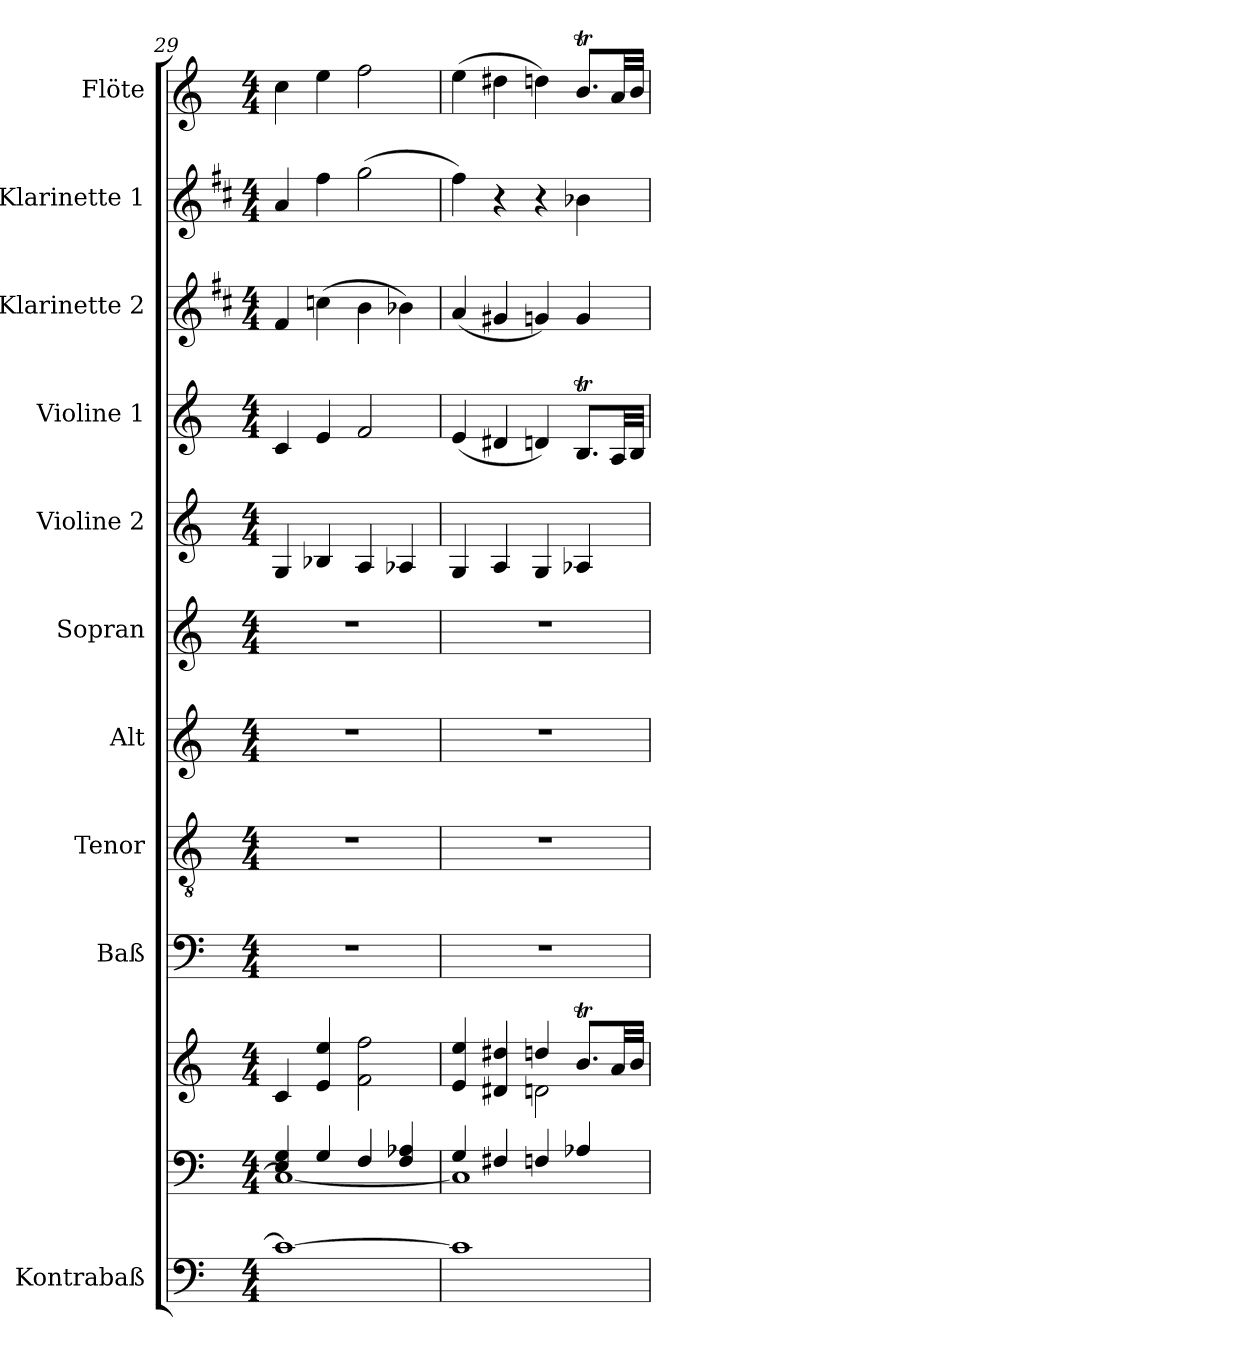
**kern	**kern	**kern	**kern	**kern	**kern	**kern	**kern	**kern	**kern	**kern	**kern
*part11	*part10	*part10	*part9	*part8	*part7	*part6	*part5	*part4	*part3	*part2	*part1
*staff12	*staff11	*staff10	*staff9	*staff8	*staff7	*staff6	*staff5	*staff4	*staff3	*staff2	*staff1
*I"Kontrabaß	*	*	*I"Baß	*I"Tenor	*I"Alt	*I"Sopran	*I"Violine 2	*I"Violine 1	*I"Klarinette 2	*I"Klarinette 1	*I"Flöte
*	*	*	*	*	*	*	*I'Vln	*I'Vln	*	*	*I'Fl
!!LO:PB:g=z
*clefF4	*clefF4	*clefG2	*clefF4	*clefGv2	*clefG2	*clefG2	*clefG2	*clefG2	*clefG2	*clefG2	*clefG2
*ITrd7c12	*	*	*	*	*	*	*	*	*ITrd1c2	*ITrd1c2	*
*k[]	*k[]	*k[]	*k[]	*k[]	*k[]	*k[]	*k[]	*k[]	*k[]	*k[]	*k[]
*C:	*C:	*C:	*C:	*C:	*C:	*C:	*C:	*C:	*C:	*C:	*C:
*M4/4	*M4/4	*M4/4	*M4/4	*M4/4	*M4/4	*M4/4	*M4/4	*M4/4	*M4/4	*M4/4	*M4/4
=29	=29	=29	=29	=29	=29	=29	=29	=29	=29	=29	=29
*	*^	*	*	*	*	*	*	*	*	*	*
1C_	4E/ 4G/	1C_	4c/	1r	1r	1r	1r	4G/	4c/	4e/	4g/	4cc\
.	4G/	.	4e/ 4ee/	.	.	.	.	4B-X/	4e/	(<4b-X\	4ee\	4ee\
.	4F/	.	2f\ 2ff\	.	.	.	.	4A/	2f/	4a\	(>2ff\	2ff\
.	4F/ 4A-X/	.	.	.	.	.	.	4A-X/	.	4a-X\)	.	.
=30	=30	=30	=30	=30	=30	=30	=30	=30	=30	=30	=30	=30
*	*	*	*^	*	*	*	*	*	*	*	*	*
1C]	4G/	1C]	4e/ 4ee/	2ryy	1r	1r	1r	1r	4G/	(<4e/	(<4g/	4ee\)	(>4ee\
.	4F#X/	.	4d#X/ 4dd#X/	.	.	.	.	.	4A/	4d#X/	4f#X/	4r	4dd#X\
.	4Fn/	.	4ddn/	2dn\	.	.	.	.	4G/	4dn/)	4fn/)	4r	4ddn\)
.	4A-X/	.	8.bt/L	.	.	.	.	.	4A-X/	8.Bt/L	4f/	4a-X\	8.bt/L
.	.	.	32a/LL	.	.	.	.	.	.	32A/LL	.	.	32a/LL
.	.	.	32b/JJJ	.	.	.	.	.	.	32B/JJJ	.	.	32b/JJJ
*	*v	*v	*	*	*	*	*	*	*	*	*	*	*
*	*	*v	*v	*	*	*	*	*	*	*	*	*
=	=	=	=	=	=	=	=	=	=	=	=
*-	*-	*-	*-	*-	*-	*-	*-	*-	*-	*-	*-
